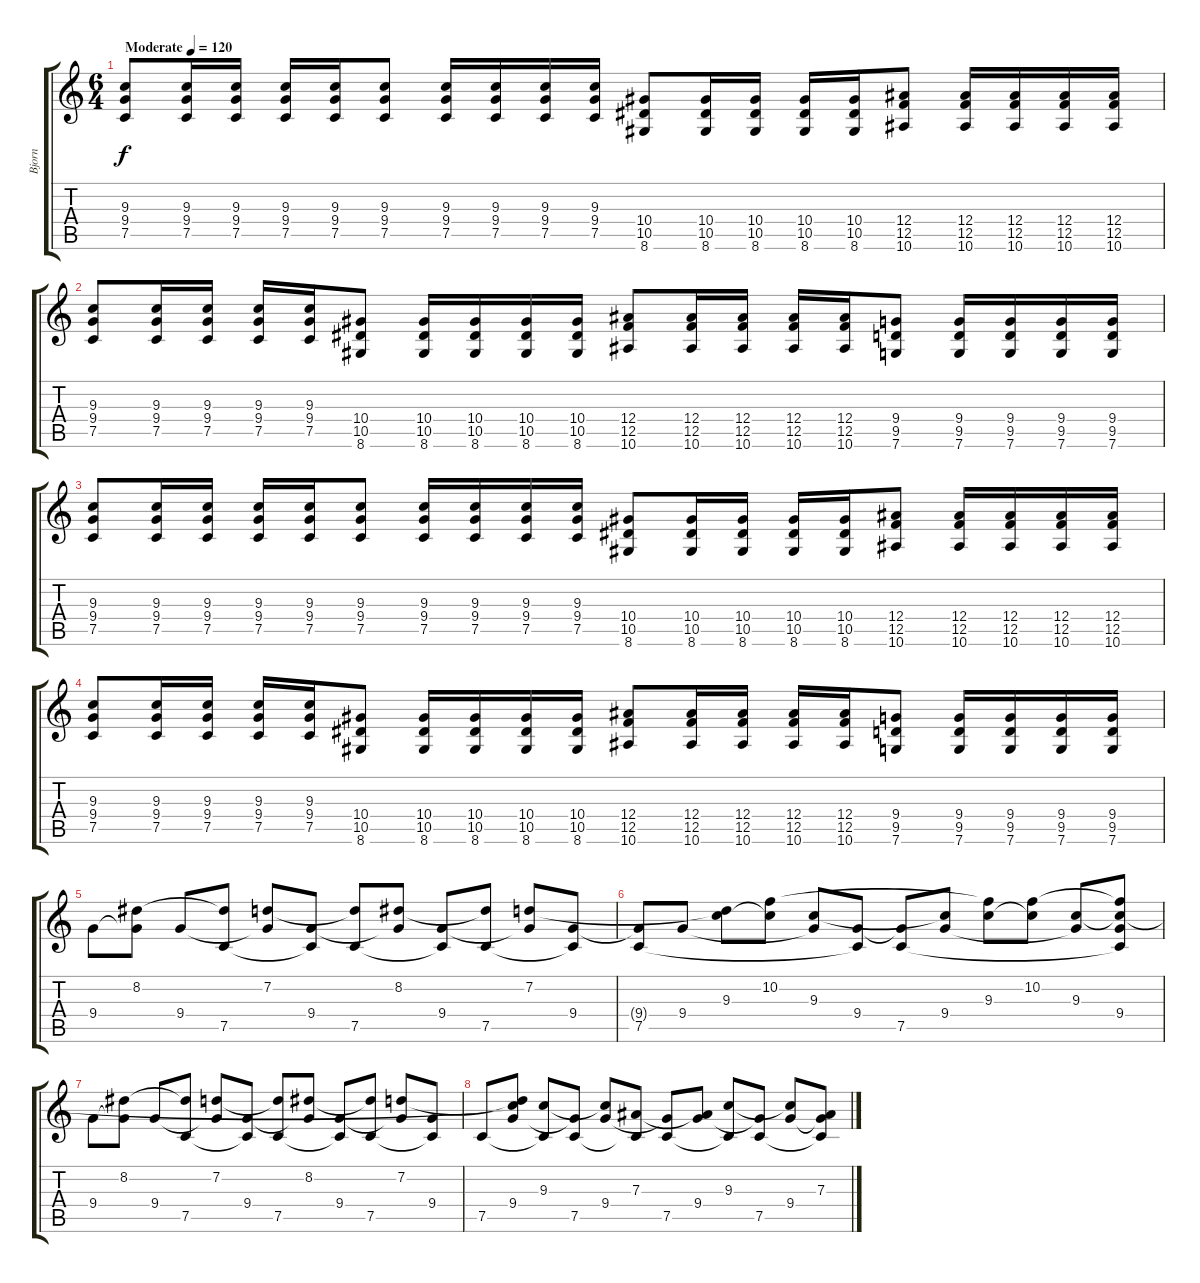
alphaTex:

\track ("Bjorn" "Bjorn") {instrument acousticguitarsteel}
\staff {score tabs}
\tuning (C4 G3 Eb3 Bb2 F2 C2) {hide}
\ts (6 4)
\tempo (120 "Moderate")
\clef g2
\ks c
(9.3 9.4 7.5).8{dy f instrument acousticguitarsteel} (9.3 9.4 7.5).16 (9.3 9.4 7.5).16 (9.3 9.4 7.5).16 (9.3 9.4 7.5).16 (9.3 9.4 7.5).8 (9.3 9.4 7.5).16 (9.3 9.4 7.5).16 (9.3 9.4 7.5).16 (9.3 9.4 7.5).16 (10.4 10.5 8.6).8 (10.4 10.5 8.6).16 (10.4 10.5 8.6).16 (10.4 10.5 8.6).16 (10.4 10.5 8.6).16 (12.4 12.5 10.6).8 (12.4 12.5 10.6).16 (12.4 12.5 10.6).16 (12.4 12.5 10.6).16 (12.4 12.5 10.6).16 |
(9.3 9.4 7.5).8 (9.3 9.4 7.5).16 (9.3 9.4 7.5).16 (9.3 9.4 7.5).16 (9.3 9.4 7.5).16 (10.4 10.5 8.6).8 (10.4 10.5 8.6).16 (10.4 10.5 8.6).16 (10.4 10.5 8.6).16 (10.4 10.5 8.6).16 (12.4 12.5 10.6).8 (12.4 12.5 10.6).16 (12.4 12.5 10.6).16 (12.4 12.5 10.6).16 (12.4 12.5 10.6).16 (9.4 9.5 7.6).8 (9.4 9.5 7.6).16 (9.4 9.5 7.6).16 (9.4 9.5 7.6).16 (9.4 9.5 7.6).16 |
(9.3 9.4 7.5).8 (9.3 9.4 7.5).16 (9.3 9.4 7.5).16 (9.3 9.4 7.5).16 (9.3 9.4 7.5).16 (9.3 9.4 7.5).8 (9.3 9.4 7.5).16 (9.3 9.4 7.5).16 (9.3 9.4 7.5).16 (9.3 9.4 7.5).16 (10.4 10.5 8.6).8 (10.4 10.5 8.6).16 (10.4 10.5 8.6).16 (10.4 10.5 8.6).16 (10.4 10.5 8.6).16 (12.4 12.5 10.6).8 (12.4 12.5 10.6).16 (12.4 12.5 10.6).16 (12.4 12.5 10.6).16 (12.4 12.5 10.6).16 |
(9.3 9.4 7.5).8 (9.3 9.4 7.5).16 (9.3 9.4 7.5).16 (9.3 9.4 7.5).16 (9.3 9.4 7.5).16 (10.4 10.5 8.6).8 (10.4 10.5 8.6).16 (10.4 10.5 8.6).16 (10.4 10.5 8.6).16 (10.4 10.5 8.6).16 (12.4 12.5 10.6).8 (12.4 12.5 10.6).16 (12.4 12.5 10.6).16 (12.4 12.5 10.6).16 (12.4 12.5 10.6).16 (9.4 9.5 7.6).8 (9.4 9.5 7.6).16 (9.4 9.5 7.6).16 (9.4 9.5 7.6).16 (9.4 9.5 7.6).16 |
9.4.8 (8.2 9.4{t}).8 9.4.8 (8.2{t} 7.5).8 (7.2 9.4{t}).8 (9.4 7.5{t}).8 (7.2{t} 7.5).8 (8.2 9.4{t}).8 (9.4 7.5{t}).8 (8.2{t} 7.5).8 (7.2 9.4{t}).8 (9.4 7.5{t}).8 |
(9.4{t} 7.5).8 9.4.8 (7.2{t} 9.3).8 (10.2 9.3{t}).8 (9.3 9.4{t}).8 (9.4 7.5{t}).8 (9.4{t} 7.5).8 (9.3{t} 9.4).8 (10.2{t} 9.3).8 (10.2 9.3{t}).8 (9.3 9.4{t}).8 (10.2{t} 9.3{t} 9.4 7.5{t}).8 |
9.4.8 (8.2 9.4{t}).8 9.4.8 (8.2{t} 7.5).8 (7.2 9.4{t}).8 (9.4 7.5{t}).8 (7.2{t} 7.5).8 (8.2 9.4{t}).8 (9.4 7.5{t}).8 (8.2{t} 7.5).8 (7.2 9.4{t}).8 (9.4 7.5{t}).8 |
7.5.8 (7.2{t} 9.3{t} 9.4).8 (9.3 7.5{t}).8 (9.4{t} 7.5).8 (9.3{t} 9.4).8 (7.3 7.5{t}).8 (9.4{t} 7.5).8 (7.3{t} 9.4).8 (9.3 7.5{t}).8 (9.4{t} 7.5).8 (9.3{t} 9.4).8 (7.3 9.4{t} 7.5{t}).8
